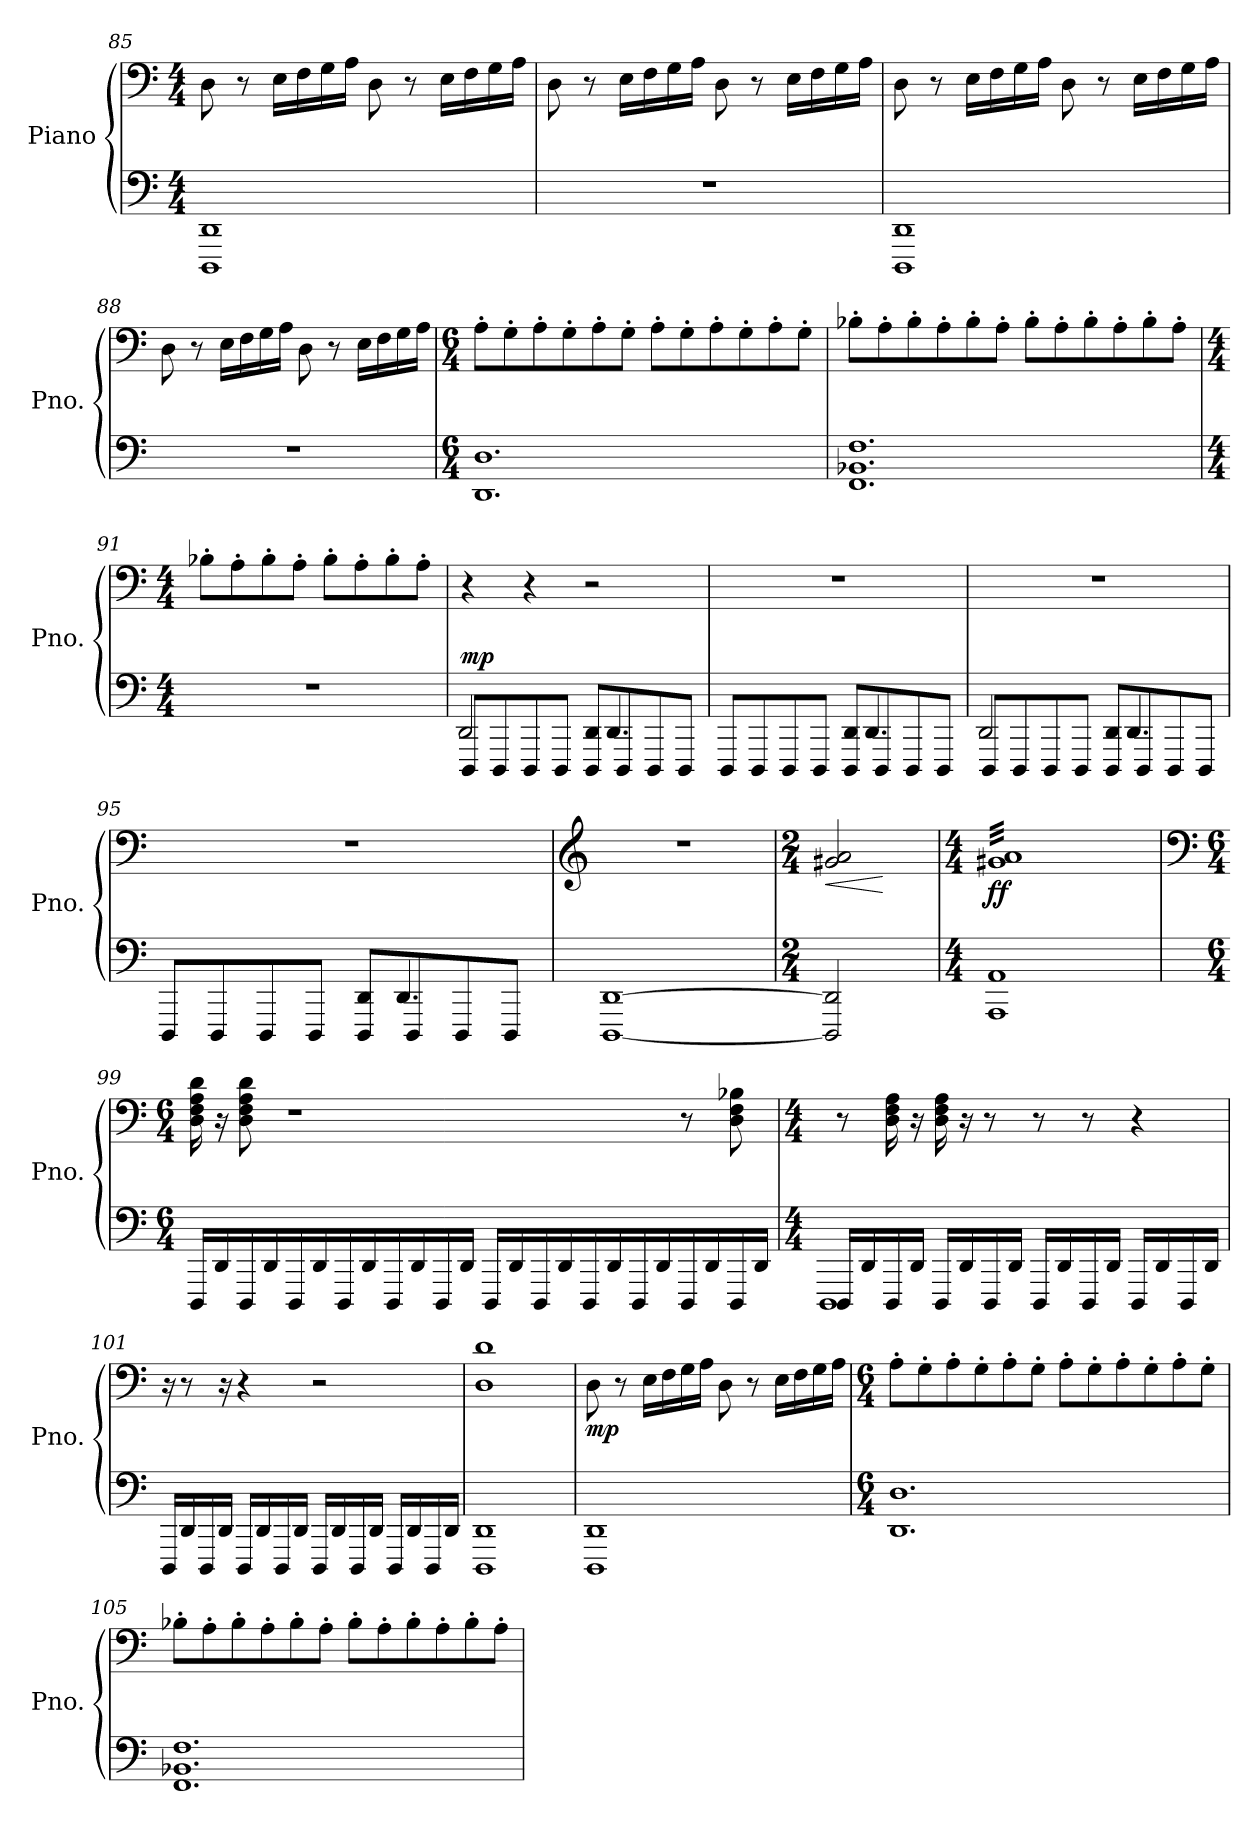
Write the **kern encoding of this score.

**kern	**kern	**dynam
*part1	*part1	*part1
*staff2	*staff1	*staff1/2
*I"Piano	*	*
*I'Pno.	*	*
!!LO:PB:g=z
*clefF4	*clefF4	*
*k[]	*k[]	*
*M4/4	*M4/4	*
=85	=85	=85
1DDD 1DD	8D\	.
.	8r	.
.	16E\LL	.
.	16F\	.
.	16G\	.
.	16A\JJ	.
.	8D\	.
.	8r	.
.	16E\LL	.
.	16F\	.
.	16G\	.
.	16A\JJ	.
=86	=86	=86
1r	8D\	.
.	8r	.
.	16E\LL	.
.	16F\	.
.	16G\	.
.	16A\JJ	.
.	8D\	.
.	8r	.
.	16E\LL	.
.	16F\	.
.	16G\	.
.	16A\JJ	.
=87	=87	=87
1DDD 1DD	8D\	.
.	8r	.
.	16E\LL	.
.	16F\	.
.	16G\	.
.	16A\JJ	.
.	8D\	.
.	8r	.
.	16E\LL	.
.	16F\	.
.	16G\	.
.	16A\JJ	.
=88	=88	=88
1r	8D\	.
.	8r	.
.	16E\LL	.
.	16F\	.
.	16G\	.
.	16A\JJ	.
.	8D\	.
.	8r	.
.	16E\LL	.
.	16F\	.
.	16G\	.
.	16A\JJ	.
!!LO:LB:g=z
=89	=89	=89
*M6/4	*M6/4	*
1.DD 1.D	8A'\L	.
.	8G'\	.
.	8A'\	.
.	8G'\	.
.	8A'\	.
.	8G'\J	.
.	8A'\L	.
.	8G'\	.
.	8A'\	.
.	8G'\	.
.	8A'\	.
.	8G'\J	.
=90	=90	=90
1.FF 1.BB-X 1.F	8B-X'\L	.
.	8A'\	.
.	8B-'\	.
.	8A'\	.
.	8B-'\	.
.	8A'\J	.
.	8B-'\L	.
.	8A'\	.
.	8B-'\	.
.	8A'\	.
.	8B-'\	.
.	8A'\J	.
=91	=91	=91
*M4/4	*M4/4	*
1r	8B-X'\L	.
.	8A'\	.
.	8B-'\	.
.	8A'\J	.
.	8B-'\L	.
.	8A'\	.
.	8B-'\	.
.	8A'\J	.
=92	=92	=92
*^	*	*
!	!	!	!LO:DY:a=2
8DDD/L	2DD/	4r	mp
8DDD/	.	.	.
8DDD/	.	4r	.
8DDD/J	.	.	.
8DDD/ 8DD/L	8ryy	2r	.
8DDD/	4.DD/	.	.
8DDD/	.	.	.
8DDD/J	.	.	.
!!LO:LB:g=z
=93	=93	=93	=93
8DDD/L	8ryy	1r	.
*v	*v	*	*
8DDD/	.	.
8DDD/	.	.
8DDD/J	.	.
8DDD/ 8DD/L	.	.
*^	*	*
8DDD/	4.DD/	.	.
8DDD/	.	.	.
8DDD/J	.	.	.
=94	=94	=94	=94
8DDD/L	2DD/	1r	.
8DDD/	.	.	.
8DDD/	.	.	.
8DDD/J	.	.	.
8DDD/ 8DD/L	8ryy	.	.
8DDD/	4.DD/	.	.
8DDD/	.	.	.
8DDD/J	.	.	.
=95	=95	=95	=95
8DDD/L	8ryy	1r	.
*v	*v	*	*
8DDD/	.	.
8DDD/	.	.
8DDD/J	.	.
8DDD/ 8DD/L	.	.
*^	*	*
8DDD/	4.DD/	.	.
8DDD/	.	.	.
8DDD/J	.	.	.
*v	*v	*	*
=96	=96	=96
*	*clefG2	*
[1DDD [1DD	1r	.
=97	=97	=97
*M2/4	*M2/4	*
!	!	!LO:HP:b
2DDD/] 2DD/]	2g#X/ 2a/	<
.	.	[
=98	=98	=98
*M4/4	*M4/4	*
!	!	!LO:DY:b
*	*tremolo	*
1AAA 1AA	32g#X 32aLLL	ff
.	32g#X 32a	.
.	32g#X 32a	.
.	32g#X 32a	.
.	32g#X 32a	.
.	32g#X 32a	.
.	32g#X 32a	.
.	32g#X 32a	.
.	32g#X 32a	.
.	32g#X 32a	.
.	32g#X 32a	.
.	32g#X 32a	.
.	32g#X 32a	.
.	32g#X 32a	.
.	32g#X 32a	.
.	32g#X 32a	.
.	32g#X 32a	.
.	32g#X 32a	.
.	32g#X 32a	.
.	32g#X 32a	.
.	32g#X 32a	.
.	32g#X 32a	.
.	32g#X 32a	.
.	32g#X 32a	.
.	32g#X 32a	.
.	32g#X 32a	.
.	32g#X 32a	.
.	32g#X 32a	.
.	32g#X 32a	.
.	32g#X 32a	.
.	32g#X 32a	.
.	32g#X 32aJJJ	.
*	*Xtremolo	*
!!LO:LB:g=z
=99	=99	=99
*	*clefF4	*
*M6/4	*M6/4	*
*	*MM140	*
16DDD/LL	16D\ 16F\ 16A\ 16d\	.
16DD/	16r	.
16DDD/	8D\ 8F\ 8A\ 8d\	.
16DD/	.	.
16DDD/	1r	.
16DD/	.	.
16DDD/	.	.
16DD/	.	.
16DDD/	.	.
16DD/	.	.
16DDD/	.	.
16DD/JJ	.	.
16DDD/LL	.	.
16DD/	.	.
16DDD/	.	.
16DD/	.	.
16DDD/	.	.
16DD/	.	.
16DDD/	.	.
16DD/	.	.
16DDD/	8r	.
16DD/	.	.
16DDD/	8D\ 8F\ 8B-X\	.
16DD/JJ	.	.
!!LO:LB:g=z
=100	=100	=100
*M4/4	*M4/4	*
*^	*	*
16DDD/LL	1DDD	8r	.
16DD/	.	.	.
16DDD/	.	16D\ 16F\ 16A\	.
16DD/JJ	.	16r	.
16DDD/LL	.	16D\ 16F\ 16A\	.
16DD/	.	16r	.
16DDD/	.	8r	.
16DD/JJ	.	.	.
16DDD/LL	.	8r	.
16DD/	.	.	.
16DDD/	.	8r	.
16DD/JJ	.	.	.
16DDD/LL	.	4r	.
16DD/	.	.	.
16DDD/	.	.	.
16DD/JJ	.	.	.
*v	*v	*	*
=101	=101	=101
16DDD/LL	16r	.
16DD/	8r	.
16DDD/	.	.
16DD/JJ	16r	.
16DDD/LL	4r	.
16DD/	.	.
16DDD/	.	.
16DD/JJ	.	.
16DDD/LL	2r	.
16DD/	.	.
16DDD/	.	.
16DD/JJ	.	.
16DDD/LL	.	.
16DD/	.	.
16DDD/	.	.
16DD/JJ	.	.
=102	=102	=102
1DDD 1DD	1D 1d	.
!!LO:LB:g=z
=103	=103	=103
*	*MM130	*
!	!	!LO:DY:b
1DDD 1DD	8D\	mp
.	8r	.
.	16E\LL	.
.	16F\	.
.	16G\	.
.	16A\JJ	.
.	8D\	.
.	8r	.
.	16E\LL	.
.	16F\	.
.	16G\	.
.	16A\JJ	.
=104	=104	=104
*M6/4	*M6/4	*
1.DD 1.D	8A'\L	.
.	8G'\	.
.	8A'\	.
.	8G'\	.
.	8A'\	.
.	8G'\J	.
.	8A'\L	.
.	8G'\	.
.	8A'\	.
.	8G'\	.
.	8A'\	.
.	8G'\J	.
=105	=105	=105
1.FF 1.BB-X 1.F	8B-X'\L	.
.	8A'\	.
.	8B-'\	.
.	8A'\	.
.	8B-'\	.
.	8A'\J	.
.	8B-'\L	.
.	8A'\	.
.	8B-'\	.
.	8A'\	.
.	8B-'\	.
.	8A'\J	.
=	=	=
*-	*-	*-
